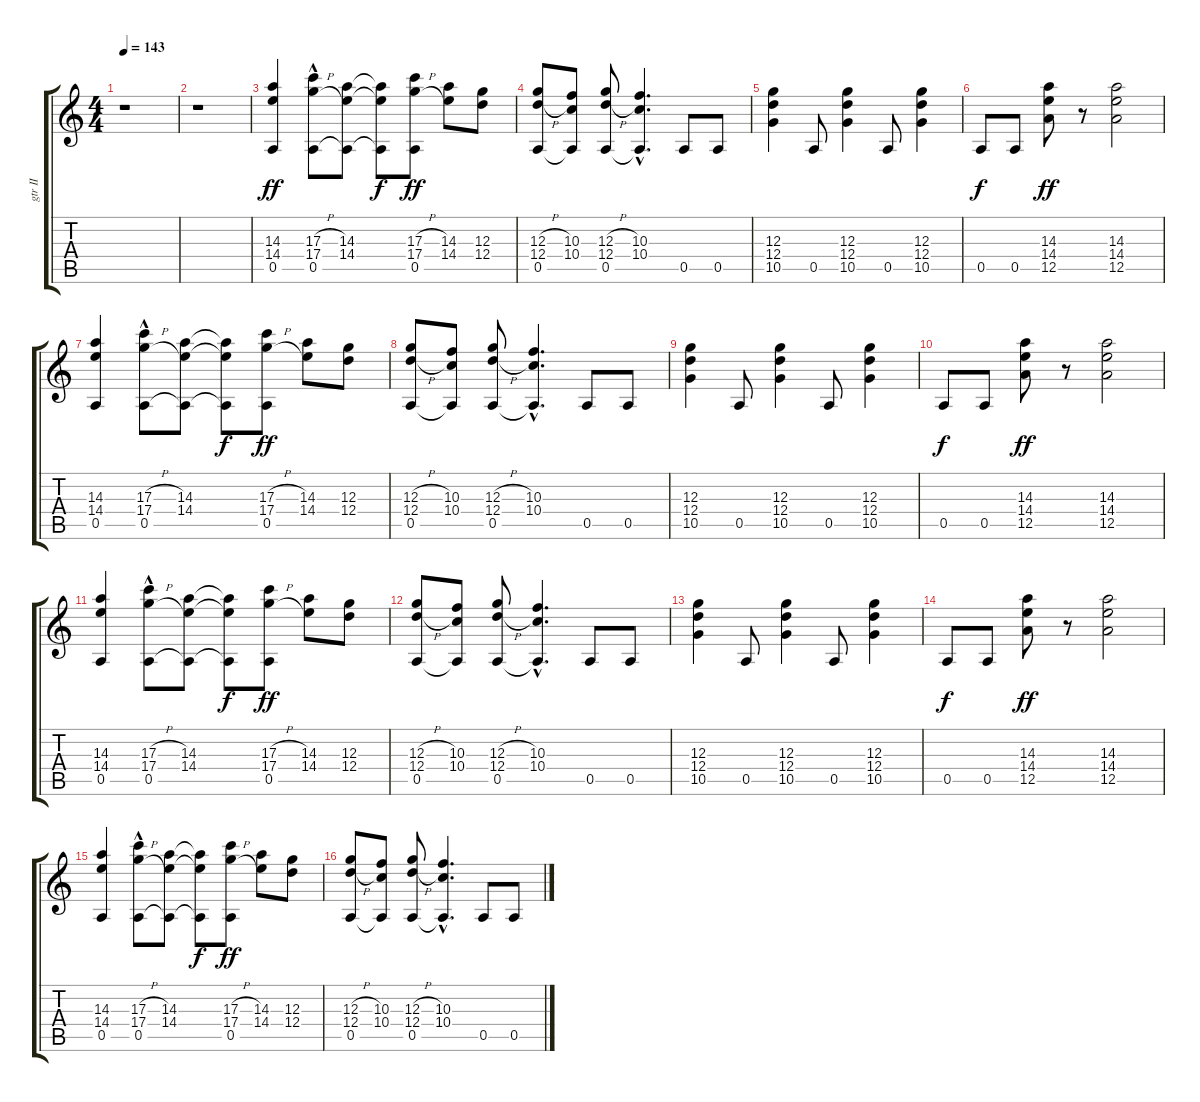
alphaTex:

\track ("gtr II" "gtr II") {instrument overdrivenguitar}
\staff {score tabs}
\tuning (E4 B3 G3 D3 A2 E2) {hide}
\ts (4 4)
\tempo 143
\clef g2
\ks c
r.1{dy f} |
r.1 |
(14.3 14.4 0.5).4{dy ff} (17.3{h} 17.4{h} 0.5{hac}).8 (14.3 14.4 0.5{t}).8 (14.3{t} 14.4{t} 0.5{t}).8{dy f} (17.3{h} 17.4{h} 0.5).8{dy ff} (14.3 14.4).8 (12.3 12.4).8 |
(12.3{h} 12.4{h} 0.5).8 (10.3 10.4 0.5{t}).8 (12.3{h} 12.4{h} 0.5).8 (10.3{hac} 10.4{hac} 0.5{hac t}).4{d} 0.5.8 0.5.8 |
(12.3 12.4 10.5).4 0.5.8 (12.3 12.4 10.5).4 0.5.8 (12.3 12.4 10.5).4 |
0.5.8{dy f} 0.5.8 (14.3 14.4 12.5).8{dy ff} r.8 (14.3 14.4 12.5).2 |
(14.3 14.4 0.5).4 (17.3{h} 17.4{h} 0.5{hac}).8 (14.3 14.4 0.5{t}).8 (14.3{t} 14.4{t} 0.5{t}).8{dy f} (17.3{h} 17.4{h} 0.5).8{dy ff} (14.3 14.4).8 (12.3 12.4).8 |
(12.3{h} 12.4{h} 0.5).8 (10.3 10.4 0.5{t}).8 (12.3{h} 12.4{h} 0.5).8 (10.3{hac} 10.4{hac} 0.5{hac t}).4{d} 0.5.8 0.5.8 |
(12.3 12.4 10.5).4 0.5.8 (12.3 12.4 10.5).4 0.5.8 (12.3 12.4 10.5).4 |
0.5.8{dy f} 0.5.8 (14.3 14.4 12.5).8{dy ff} r.8 (14.3 14.4 12.5).2 |
(14.3 14.4 0.5).4 (17.3{h} 17.4{h} 0.5{hac}).8 (14.3 14.4 0.5{t}).8 (14.3{t} 14.4{t} 0.5{t}).8{dy f} (17.3{h} 17.4{h} 0.5).8{dy ff} (14.3 14.4).8 (12.3 12.4).8 |
(12.3{h} 12.4{h} 0.5).8 (10.3 10.4 0.5{t}).8 (12.3{h} 12.4{h} 0.5).8 (10.3{hac} 10.4{hac} 0.5{hac t}).4{d} 0.5.8 0.5.8 |
(12.3 12.4 10.5).4 0.5.8 (12.3 12.4 10.5).4 0.5.8 (12.3 12.4 10.5).4 |
0.5.8{dy f} 0.5.8 (14.3 14.4 12.5).8{dy ff} r.8 (14.3 14.4 12.5).2 |
(14.3 14.4 0.5).4 (17.3{h} 17.4{h} 0.5{hac}).8 (14.3 14.4 0.5{t}).8 (14.3{t} 14.4{t} 0.5{t}).8{dy f} (17.3{h} 17.4{h} 0.5).8{dy ff} (14.3 14.4).8 (12.3 12.4).8 |
(12.3{h} 12.4{h} 0.5).8 (10.3 10.4 0.5{t}).8 (12.3{h} 12.4{h} 0.5).8 (10.3{hac} 10.4{hac} 0.5{hac t}).4{d} 0.5.8 0.5.8
